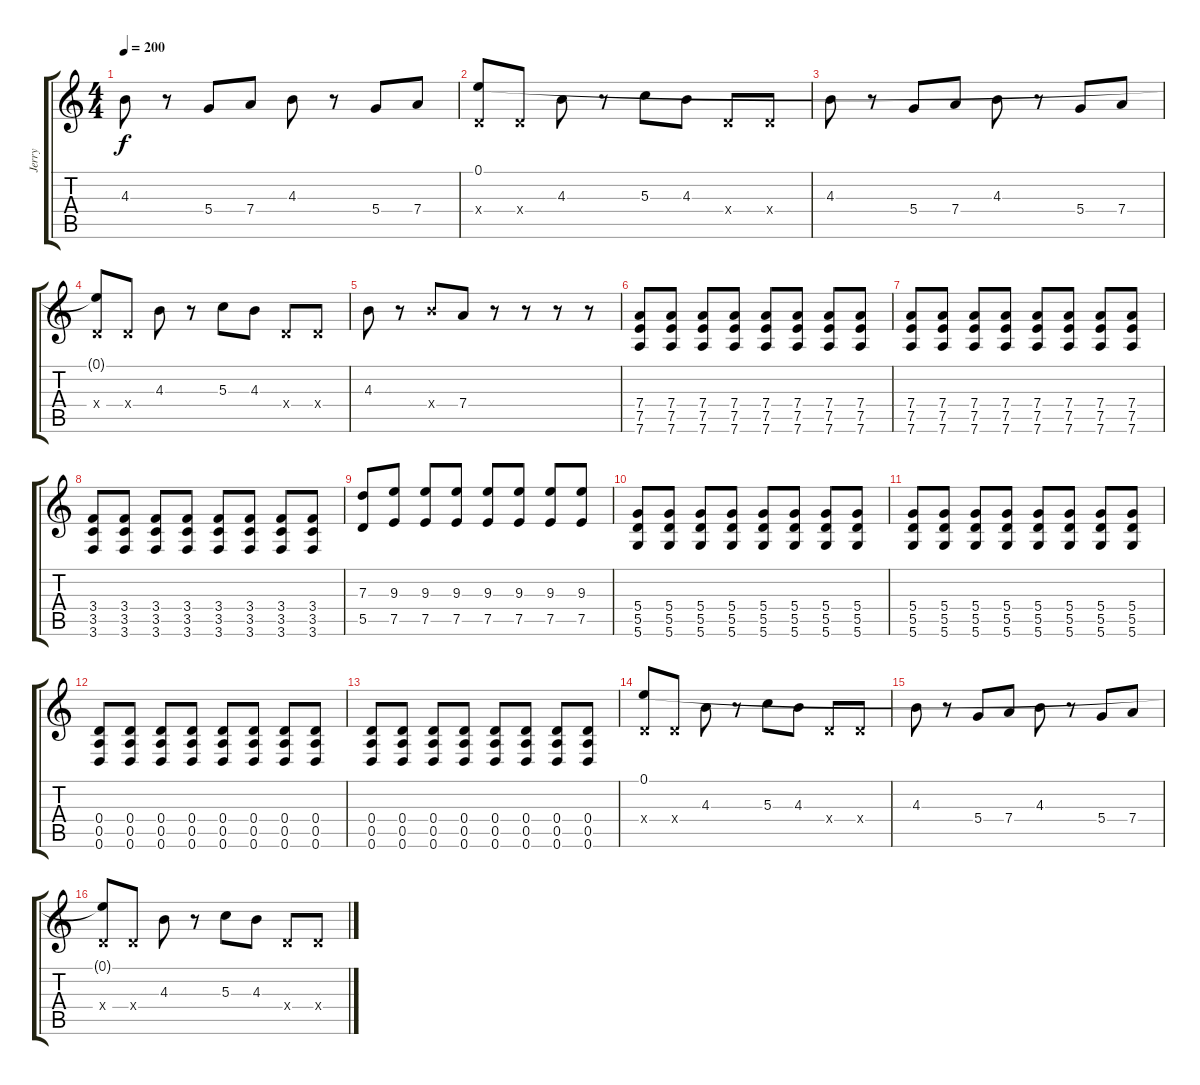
\track ("Jerry" "Jerry") {instrument overdrivenguitar}
\staff {score tabs}
\tuning (E4 B3 G3 D3 A2 D2) {hide}
\ts (4 4)
\tempo 200
\clef g2
\ks c
4.3.8{dy f} r.8 5.4.8 7.4.8 4.3.8 r.8 5.4.8 7.4.8 |
(0.1{t} 0.4{x}).8 0.4{x}.8 4.3.8 r.8 5.3.8 4.3.8 0.4{x}.8 0.4{x}.8 |
4.3.8 r.8 5.4.8 7.4.8 4.3.8 r.8 5.4.8 7.4.8 |
(0.1{t} 0.4{x}).8 0.4{x}.8 4.3.8 r.8 5.3.8 4.3.8 0.4{x}.8 0.4{x}.8 |
4.3.8 r.8 9.4{x}.8 7.4.8 r.8 r.8 r.8 r.8 |
(7.4 7.5 7.6).8 (7.4 7.5 7.6).8 (7.4 7.5 7.6).8 (7.4 7.5 7.6).8 (7.4 7.5 7.6).8 (7.4 7.5 7.6).8 (7.4 7.5 7.6).8 (7.4 7.5 7.6).8 |
(7.4 7.5 7.6).8 (7.4 7.5 7.6).8 (7.4 7.5 7.6).8 (7.4 7.5 7.6).8 (7.4 7.5 7.6).8 (7.4 7.5 7.6).8 (7.4 7.5 7.6).8 (7.4 7.5 7.6).8 |
(3.4 3.5 3.6).8 (3.4 3.5 3.6).8 (3.4 3.5 3.6).8 (3.4 3.5 3.6).8 (3.4 3.5 3.6).8 (3.4 3.5 3.6).8 (3.4 3.5 3.6).8 (3.4 3.5 3.6).8 |
(7.3 5.5).8 (9.3 7.5).8 (9.3 7.5).8 (9.3 7.5).8 (9.3 7.5).8 (9.3 7.5).8 (9.3 7.5).8 (9.3 7.5).8 |
(5.4 5.5 5.6).8 (5.4 5.5 5.6).8 (5.4 5.5 5.6).8 (5.4 5.5 5.6).8 (5.4 5.5 5.6).8 (5.4 5.5 5.6).8 (5.4 5.5 5.6).8 (5.4 5.5 5.6).8 |
(5.4 5.5 5.6).8 (5.4 5.5 5.6).8 (5.4 5.5 5.6).8 (5.4 5.5 5.6).8 (5.4 5.5 5.6).8 (5.4 5.5 5.6).8 (5.4 5.5 5.6).8 (5.4 5.5 5.6).8 |
(0.4 0.5 0.6).8 (0.4 0.5 0.6).8 (0.4 0.5 0.6).8 (0.4 0.5 0.6).8 (0.4 0.5 0.6).8 (0.4 0.5 0.6).8 (0.4 0.5 0.6).8 (0.4 0.5 0.6).8 |
(0.4 0.5 0.6).8 (0.4 0.5 0.6).8 (0.4 0.5 0.6).8 (0.4 0.5 0.6).8 (0.4 0.5 0.6).8 (0.4 0.5 0.6).8 (0.4 0.5 0.6).8 (0.4 0.5 0.6).8 |
(0.1 0.4{x}).8 0.4{x}.8 4.3.8 r.8 5.3.8 4.3.8 0.4{x}.8 0.4{x}.8 |
4.3.8 r.8 5.4.8 7.4.8 4.3.8 r.8 5.4.8 7.4.8 |
(0.1{t} 0.4{x}).8 0.4{x}.8 4.3.8 r.8 5.3.8 4.3.8 0.4{x}.8 0.4{x}.8
